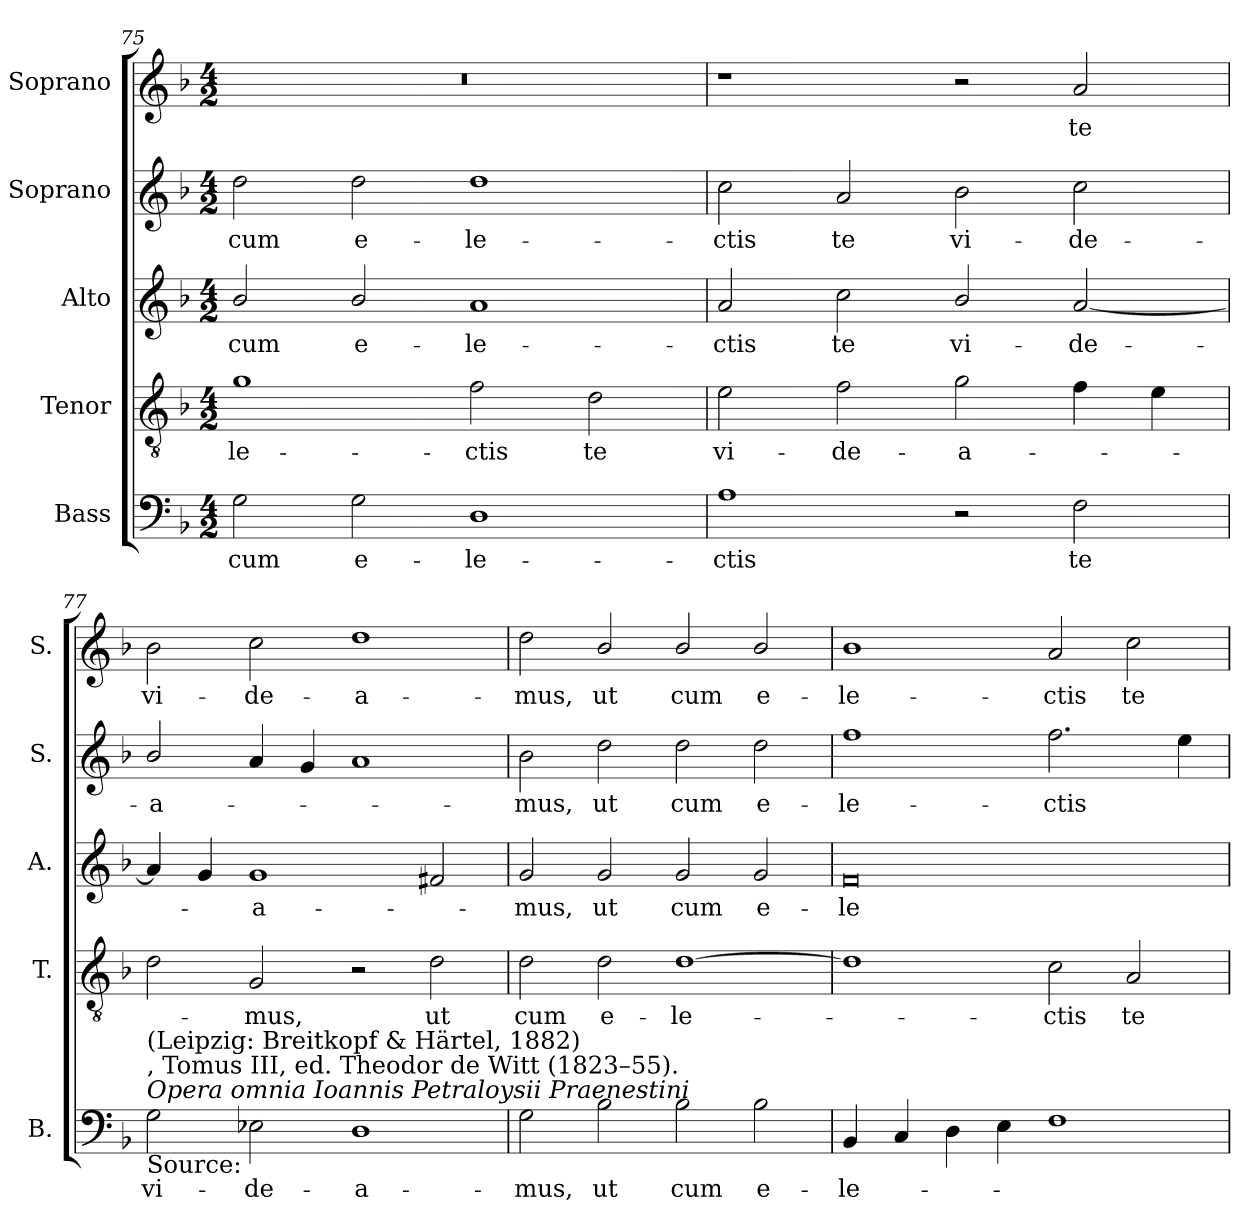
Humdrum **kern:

**kern	**text	**kern	**text	**kern	**text	**kern	**text	**kern	**text
*part5	*part5	*part4	*part4	*part3	*part3	*part2	*part2	*part1	*part1
*staff5	*staff5	*staff4	*staff4	*staff3	*staff3	*staff2	*staff2	*staff1	*staff1
*I"Bass	*	*I"Tenor	*	*I"Alto	*	*I"Soprano	*	*I"Soprano	*
*I'B.	*	*I'T.	*	*I'A.	*	*I'S.	*	*I'S.	*
*clefF4	*	*clefGv2	*	*clefG2	*	*clefG2	*	*clefG2	*
*	*	*ITrd7c12	*	*	*	*	*	*	*
*k[b-]	*	*k[b-]	*	*k[b-]	*	*k[b-]	*	*k[b-]	*
*F:	*	*F:	*	*F:	*	*F:	*	*F:	*
*M4/2	*	*M4/2	*	*M4/2	*	*M4/2	*	*M4/2	*
=75	=75	=75	=75	=75	=75	=75	=75	=75	=75
!	!LO:LY:b:color=#000000	!	!	!	!	!	!	!	!
!	!	!	!LO:LY:b:color=#000000	!	!	!	!	!	!
!	!	!	!	!	!LO:LY:b:color=#000000	!	!	!	!
!	!	!	!	!	!	!	!LO:LY:b:color=#000000	!LO:N:vis=1	!
2Gi\	cum	1Gi	-le-	2b-i/	cum	2ddi\	cum	0r	.
!	!LO:LY:b:color=#000000	!	!	!	!	!	!	!	!
!	!	!	!	!	!LO:LY:b:color=#000000	!	!	!	!
!	!	!	!	!	!	!	!LO:LY:b:color=#000000	!	!
2Gi\	e-	.	.	2b-i/	e-	2ddi\	e-	.	.
!	!LO:LY:b:color=#000000	!	!	!	!	!	!	!	!
!	!	!	!LO:LY:b:color=#000000	!	!	!	!	!	!
!	!	!	!	!	!LO:LY:b:color=#000000	!	!	!	!
!	!	!	!	!	!	!	!LO:LY:b:color=#000000	!	!
1Di	-le-	2Fi\	-ctis	1ai	-le-	1ddi	-le-	.	.
!	!	!	!LO:LY:b:color=#000000	!	!	!	!	!	!
.	.	2Di\	te	.	.	.	.	.	.
=76	=76	=76	=76	=76	=76	=76	=76	=76	=76
!	!LO:LY:b:color=#000000	!	!	!	!	!	!	!	!
!	!	!	!LO:LY:b:color=#000000	!	!	!	!	!	!
!	!	!	!	!	!LO:LY:b:color=#000000	!	!	!	!
!	!	!	!	!	!	!	!LO:LY:b:color=#000000	!	!
1Ai	-ctis	2Ei\	vi-	2ai/	-ctis	2cci\	-ctis	1r	.
!	!	!	!LO:LY:b:color=#000000	!	!	!	!	!	!
!	!	!	!	!	!LO:LY:b:color=#000000	!	!	!	!
!	!	!	!	!	!	!	!LO:LY:b:color=#000000	!	!
.	.	2Fi\	-de-	2cci\	te	2ai/	te	.	.
!	!	!	!LO:LY:b:color=#000000	!	!	!	!	!	!
!	!	!	!	!	!LO:LY:b:color=#000000	!	!	!	!
!	!	!	!	!	!	!	!LO:LY:b:color=#000000	!	!
2r	.	2Gi\	-a-	2b-i/	vi-	2b-i\	vi-	2r	.
!	!LO:LY:b:color=#000000	!	!	!	!	!	!	!	!
!	!	!	!	!	!LO:LY:b:color=#000000	!	!	!	!
!	!	!	!	!	!	!	!LO:LY:b:color=#000000	!	!
!	!	!	!	!	!	!	!	!	!LO:LY:b:color=#000000
2Fi\	te	4Fi\	.	[2ai/	-de-	2cci\	-de-	2ai/	te
.	.	4Ei\	.	.	.	.	.	.	.
!!LO:LB:g=z
=77	=77	=77	=77	=77	=77	=77	=77	=77	=77
!	!LO:LY:b:color=#000000	!	!	!	!	!	!	!	!
!	!	!	!	!	!	!	!LO:LY:b:color=#000000	!	!
!LO:TX:b:t=Source&colon;	!	!	!	!	!	!	!	!	!
!LO:TX:i:t=Opera omnia Ioannis Petraloysii Praenestini	!	!	!	!	!	!	!	!	!
!LO:TX:t=, Tomus III, ed. Theodor de Witt (1823–55).	!	!	!	!	!	!	!	!	!
!LO:TX:t=(Leipzig&colon; Breitkopf & Härtel, 1882)	!	!	!	!	!	!	!	!	!
!	!	!	!	!	!	!	!	!	!LO:LY:b:color=#000000
2Gi\	vi-	2Di\	.	4ai/]	.	2b-i/	-a-	2b-i\	vi-
.	.	.	.	4gi/	.	.	.	.	.
!	!LO:LY:b:color=#000000	!	!	!	!	!	!	!	!
!	!	!	!LO:LY:b:color=#000000	!	!	!	!	!	!
!	!	!	!	!	!LO:LY:b:color=#000000	!	!	!	!
!	!	!	!	!	!	!	!	!	!LO:LY:b:color=#000000
2E-Xi\	-de-	2GGi/	-mus,	1gi	-a-	4ai/	.	2cci\	-de-
.	.	.	.	.	.	4gi/	.	.	.
!	!LO:LY:b:color=#000000	!	!	!	!	!	!	!	!
!	!	!	!	!	!	!	!	!	!LO:LY:b:color=#000000
1Di	-a-	2r	.	.	.	1ai	.	1ddi	-a-
!	!	!	!LO:LY:b:color=#000000	!	!	!	!	!	!
.	.	2Di\	ut	2f#Xi/	.	.	.	.	.
=78	=78	=78	=78	=78	=78	=78	=78	=78	=78
!	!LO:LY:b:color=#000000	!	!	!	!	!	!	!	!
!	!	!	!LO:LY:b:color=#000000	!	!	!	!	!	!
!	!	!	!	!	!LO:LY:b:color=#000000	!	!	!	!
!	!	!	!	!	!	!	!LO:LY:b:color=#000000	!	!
!	!	!	!	!	!	!	!	!	!LO:LY:b:color=#000000
2Gi\	-mus,	2Di\	cum	2gi/	-mus,	2b-i\	-mus,	2ddi\	-mus,
!	!LO:LY:b:color=#000000	!	!	!	!	!	!	!	!
!	!	!	!LO:LY:b:color=#000000	!	!	!	!	!	!
!	!	!	!	!	!LO:LY:b:color=#000000	!	!	!	!
!	!	!	!	!	!	!	!LO:LY:b:color=#000000	!	!
!	!	!	!	!	!	!	!	!	!LO:LY:b:color=#000000
2B-i\	ut	2Di\	e-	2gi/	ut	2ddi\	ut	2b-i/	ut
!	!LO:LY:b:color=#000000	!	!	!	!	!	!	!	!
!	!	!	!LO:LY:b:color=#000000	!	!	!	!	!	!
!	!	!	!	!	!LO:LY:b:color=#000000	!	!	!	!
!	!	!	!	!	!	!	!LO:LY:b:color=#000000	!	!
!	!	!	!	!	!	!	!	!	!LO:LY:b:color=#000000
2B-i\	cum	[1Di	-le-	2gi/	cum	2ddi\	cum	2b-i/	cum
!	!LO:LY:b:color=#000000	!	!	!	!	!	!	!	!
!	!	!	!	!	!LO:LY:b:color=#000000	!	!	!	!
!	!	!	!	!	!	!	!LO:LY:b:color=#000000	!	!
!	!	!	!	!	!	!	!	!	!LO:LY:b:color=#000000
2B-i\	e-	.	.	2gi/	e-	2ddi\	e-	2b-i/	e-
=79	=79	=79	=79	=79	=79	=79	=79	=79	=79
!	!LO:LY:b:color=#000000	!	!	!	!	!	!	!	!
!	!	!	!	!	!LO:LY:b:color=#000000	!	!	!	!
!	!	!	!	!	!	!	!LO:LY:b:color=#000000	!	!
!	!	!	!	!	!	!	!	!	!LO:LY:b:color=#000000
4BB-i/	-le-	1Di]	.	0fi	-le-	1ffi	-le-	1b-i	-le-
4Ci/	.	.	.	.	.	.	.	.	.
4Di\	.	.	.	.	.	.	.	.	.
4Ei\	.	.	.	.	.	.	.	.	.
!	!	!	!LO:LY:b:color=#000000	!	!	!	!	!	!
!	!	!	!	!	!	!	!LO:LY:b:color=#000000	!	!
!	!	!	!	!	!	!	!	!	!LO:LY:b:color=#000000
1Fi	.	2Ci\	-ctis	.	.	2.ffi\	-ctis	2ai/	-ctis
!	!	!	!LO:LY:b:color=#000000	!	!	!	!	!	!
!	!	!	!	!	!	!	!	!	!LO:LY:b:color=#000000
.	.	2AAi/	te	.	.	.	.	2cci\	te
.	.	.	.	.	.	4eei\	.	.	.
=	=	=	=	=	=	=	=	=	=
*-	*-	*-	*-	*-	*-	*-	*-	*-	*-
